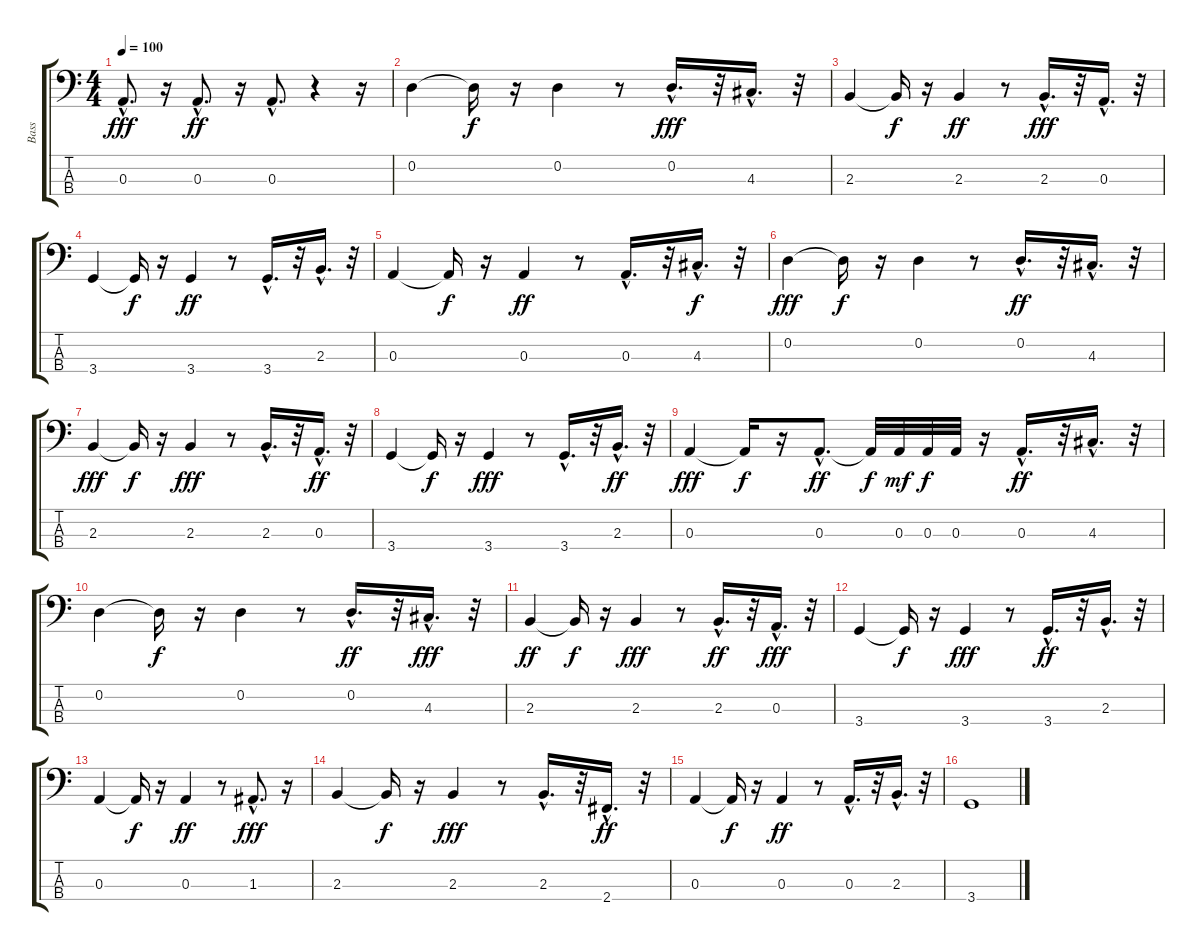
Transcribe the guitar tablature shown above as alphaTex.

\track ("Bass" "Bass") {instrument electricbassfinger}
\staff {score tabs}
\tuning (G2 D2 A1 E1) {hide}
\ts (4 4)
\tempo 100
\clef f4
\ks c
0.3{hac}.8{d dy fff} r.16 0.3{hac}.8{d dy ff} r.16 0.3{hac}.8{d} r.4 r.16 |
0.2.4 0.2{t}.16{dy f} r.16 0.2.4 r.8 0.2{hac}.16{d dy fff} r.32 4.3{hac}.16{d} r.32 |
2.3.4 2.3{t}.16{dy f} r.16 2.3.4{dy ff} r.8 2.3{hac}.16{d dy fff} r.32 0.3{hac}.16{d} r.32 |
3.4.4 3.4{t}.16{dy f} r.16 3.4.4{dy ff} r.8 3.4{hac}.16{d} r.32 2.3{hac}.16{d} r.32 |
0.3.4 0.3{t}.16{dy f} r.16 0.3.4{dy ff} r.8 0.3{hac}.16{d} r.32 4.3{hac}.16{d dy f} r.32 |
0.2.4{dy fff} 0.2{t}.16{dy f} r.16 0.2.4 r.8 0.2{hac}.16{d dy ff} r.32 4.3{hac}.16{d} r.32 |
2.3.4{dy fff} 2.3{t}.16{dy f} r.16 2.3.4{dy fff} r.8 2.3{hac}.16{d} r.32 0.3{hac}.16{d dy ff} r.32 |
3.4.4 3.4{t}.16{dy f} r.16 3.4.4{dy fff} r.8 3.4{hac}.16{d} r.32 2.3{hac}.16{d dy ff} r.32 |
0.3.4{dy fff} 0.3{t}.16{dy f} r.16 0.3{hac}.8{d dy ff} 0.3{t}.32{dy f} 0.3.32{dy mf instrument slapbass1} 0.3.32{dy f} 0.3.32 r.16 0.3{hac}.16{d dy ff volume 12 instrument electricbassfinger} r.32 4.3{hac}.16{d} r.32 |
0.2.4 0.2{t}.16{dy f} r.16 0.2.4 r.8 0.2{hac}.16{d dy ff} r.32 4.3{hac}.16{d dy fff} r.32 |
2.3.4{dy ff} 2.3{t}.16{dy f} r.16 2.3.4{dy fff} r.8 2.3{hac}.16{d dy ff} r.32 0.3{hac}.16{d dy fff} r.32 |
3.4.4 3.4{t}.16{dy f} r.16 3.4.4{dy fff} r.8 3.4{hac}.16{d dy ff} r.32 2.3{hac}.16{d} r.32 |
0.3.4 0.3{t}.16{dy f} r.16 0.3.4{dy ff} r.8 1.3{hac}.8{d dy fff} r.16 |
2.3.4 2.3{t}.16{dy f} r.16 2.3.4{dy fff} r.8 2.3{hac}.16{d} r.32 2.4{hac}.16{d dy ff} r.32 |
0.3.4 0.3{t}.16{dy f} r.16 0.3.4{dy ff} r.8 0.3{hac}.16{d} r.32 2.3{hac}.16{d} r.32 |
3.4.1
